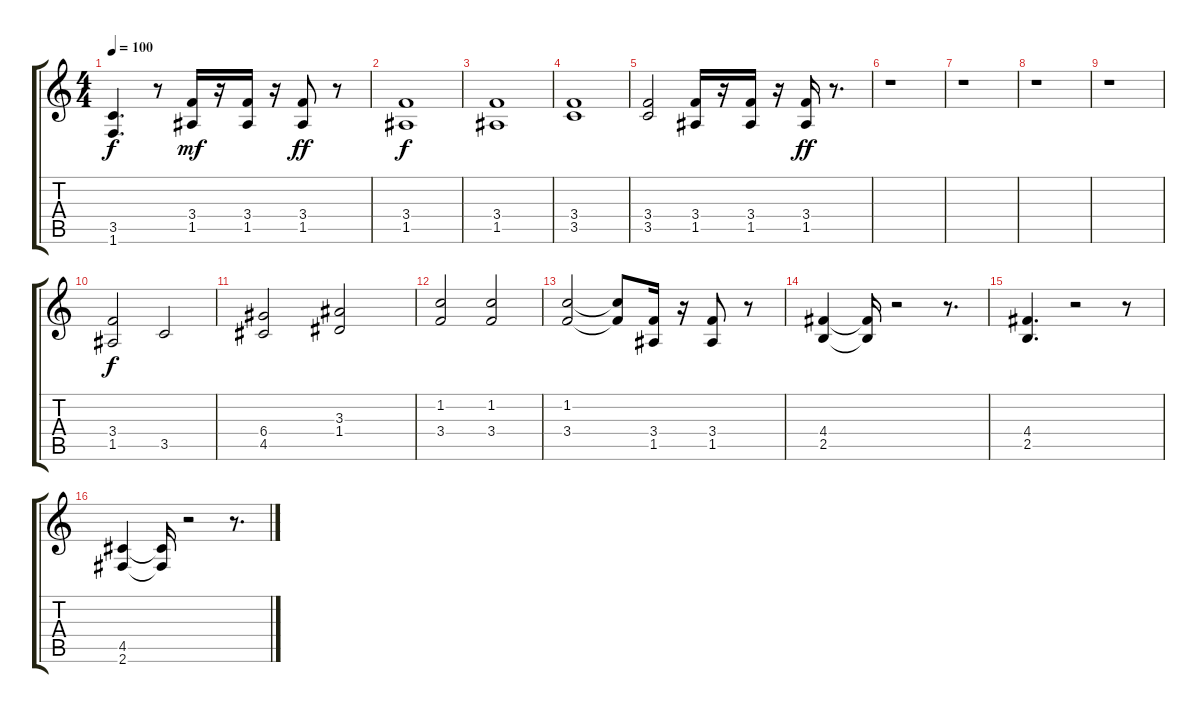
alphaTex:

\track "" {instrument distortionguitar}
\staff {score tabs}
\tuning (E4 B3 G3 D3 A2 E2) {hide}
\ts (4 4)
\tempo 100
\clef g2
\ks c
(3.5 1.6).4{d dy f} r.8 (3.4 1.5).16{dy mf} r.16 (3.4 1.5).16 r.16 (3.4 1.5).8{dy ff} r.8 |
(3.4 1.5).1{dy f} |
(3.4 1.5).1 |
(3.4 3.5).1 |
(3.4 3.5).2 (3.4 1.5).16 r.16 (3.4 1.5).16 r.16 (3.4 1.5).16{dy ff} r.8{d} |
r.1 |
r.1 |
r.1 |
r.1 |
(3.4 1.5).2{dy f} 3.5.2 |
(6.4 4.5).2 (3.3 1.4).2 |
(1.2 3.4).2 (1.2 3.4).2 |
(1.2 3.4).2 (1.2{t} 3.4{t}).8 (3.4 1.5).16 r.16 (3.4 1.5).8 r.8 |
(4.4 2.5).4 (4.4{t} 2.5{t}).16 r.2 r.8{d} |
(4.4 2.5).4{d} r.2 r.8 |
(4.5 2.6).4 (4.5{t} 2.6{t}).16 r.2 r.8{d}
